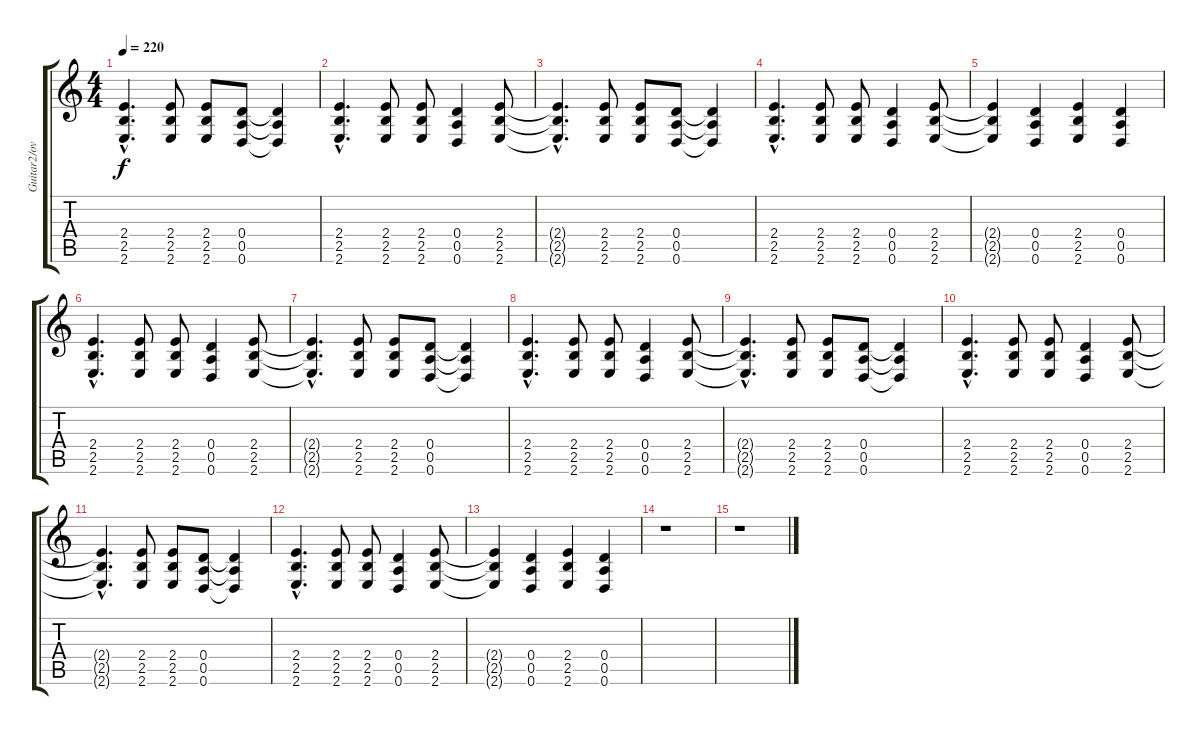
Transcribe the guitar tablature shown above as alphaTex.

\track ("Guitar2/overdub-Quinn Allman-Dropped D" "Guitar2/ov") {instrument overdrivenguitar}
\staff {score tabs}
\tuning (E4 B3 G3 D3 A2 D2) {hide}
\ts (4 4)
\tempo 220
\clef g2
\ks c
(2.4{hac t} 2.5{hac t} 2.6{hac t}).4{d dy f} (2.4 2.5 2.6).8 (2.4 2.5 2.6).8 (0.4 0.5 0.6).8 (0.4{t} 0.5{t} 0.6{t}).4 |
(2.4{hac} 2.5{hac} 2.6{hac}).4{d} (2.4 2.5 2.6).8 (2.4 2.5 2.6).8 (0.4 0.5 0.6).4 (2.4 2.5 2.6).8 |
(2.4{hac t} 2.5{hac t} 2.6{hac t}).4{d} (2.4 2.5 2.6).8 (2.4 2.5 2.6).8 (0.4 0.5 0.6).8 (0.4{t} 0.5{t} 0.6{t}).4 |
(2.4{hac} 2.5{hac} 2.6{hac}).4{d} (2.4 2.5 2.6).8 (2.4 2.5 2.6).8 (0.4 0.5 0.6).4 (2.4 2.5 2.6).8 |
(2.4{t} 2.5{t} 2.6{t}).4 (0.4 0.5 0.6).4 (2.4 2.5 2.6).4 (0.4 0.5 0.6).4 |
(2.4{hac} 2.5{hac} 2.6{hac}).4{d instrument overdrivenguitar} (2.4 2.5 2.6).8 (2.4 2.5 2.6).8 (0.4 0.5 0.6).4 (2.4 2.5 2.6).8 |
(2.4{hac t} 2.5{hac t} 2.6{hac t}).4{d} (2.4 2.5 2.6).8 (2.4 2.5 2.6).8 (0.4 0.5 0.6).8 (0.4{t} 0.5{t} 0.6{t}).4 |
(2.4{hac} 2.5{hac} 2.6{hac}).4{d} (2.4 2.5 2.6).8 (2.4 2.5 2.6).8 (0.4 0.5 0.6).4 (2.4 2.5 2.6).8 |
(2.4{hac t} 2.5{hac t} 2.6{hac t}).4{d} (2.4 2.5 2.6).8 (2.4 2.5 2.6).8 (0.4 0.5 0.6).8 (0.4{t} 0.5{t} 0.6{t}).4 |
(2.4{hac} 2.5{hac} 2.6{hac}).4{d} (2.4 2.5 2.6).8 (2.4 2.5 2.6).8 (0.4 0.5 0.6).4 (2.4 2.5 2.6).8 |
(2.4{hac t} 2.5{hac t} 2.6{hac t}).4{d} (2.4 2.5 2.6).8 (2.4 2.5 2.6).8 (0.4 0.5 0.6).8 (0.4{t} 0.5{t} 0.6{t}).4 |
(2.4{hac} 2.5{hac} 2.6{hac}).4{d} (2.4 2.5 2.6).8 (2.4 2.5 2.6).8 (0.4 0.5 0.6).4 (2.4 2.5 2.6).8 |
(2.4{t} 2.5{t} 2.6{t}).4 (0.4 0.5 0.6).4 (2.4 2.5 2.6).4 (0.4 0.5 0.6).4 |
r.1 |
r.1
